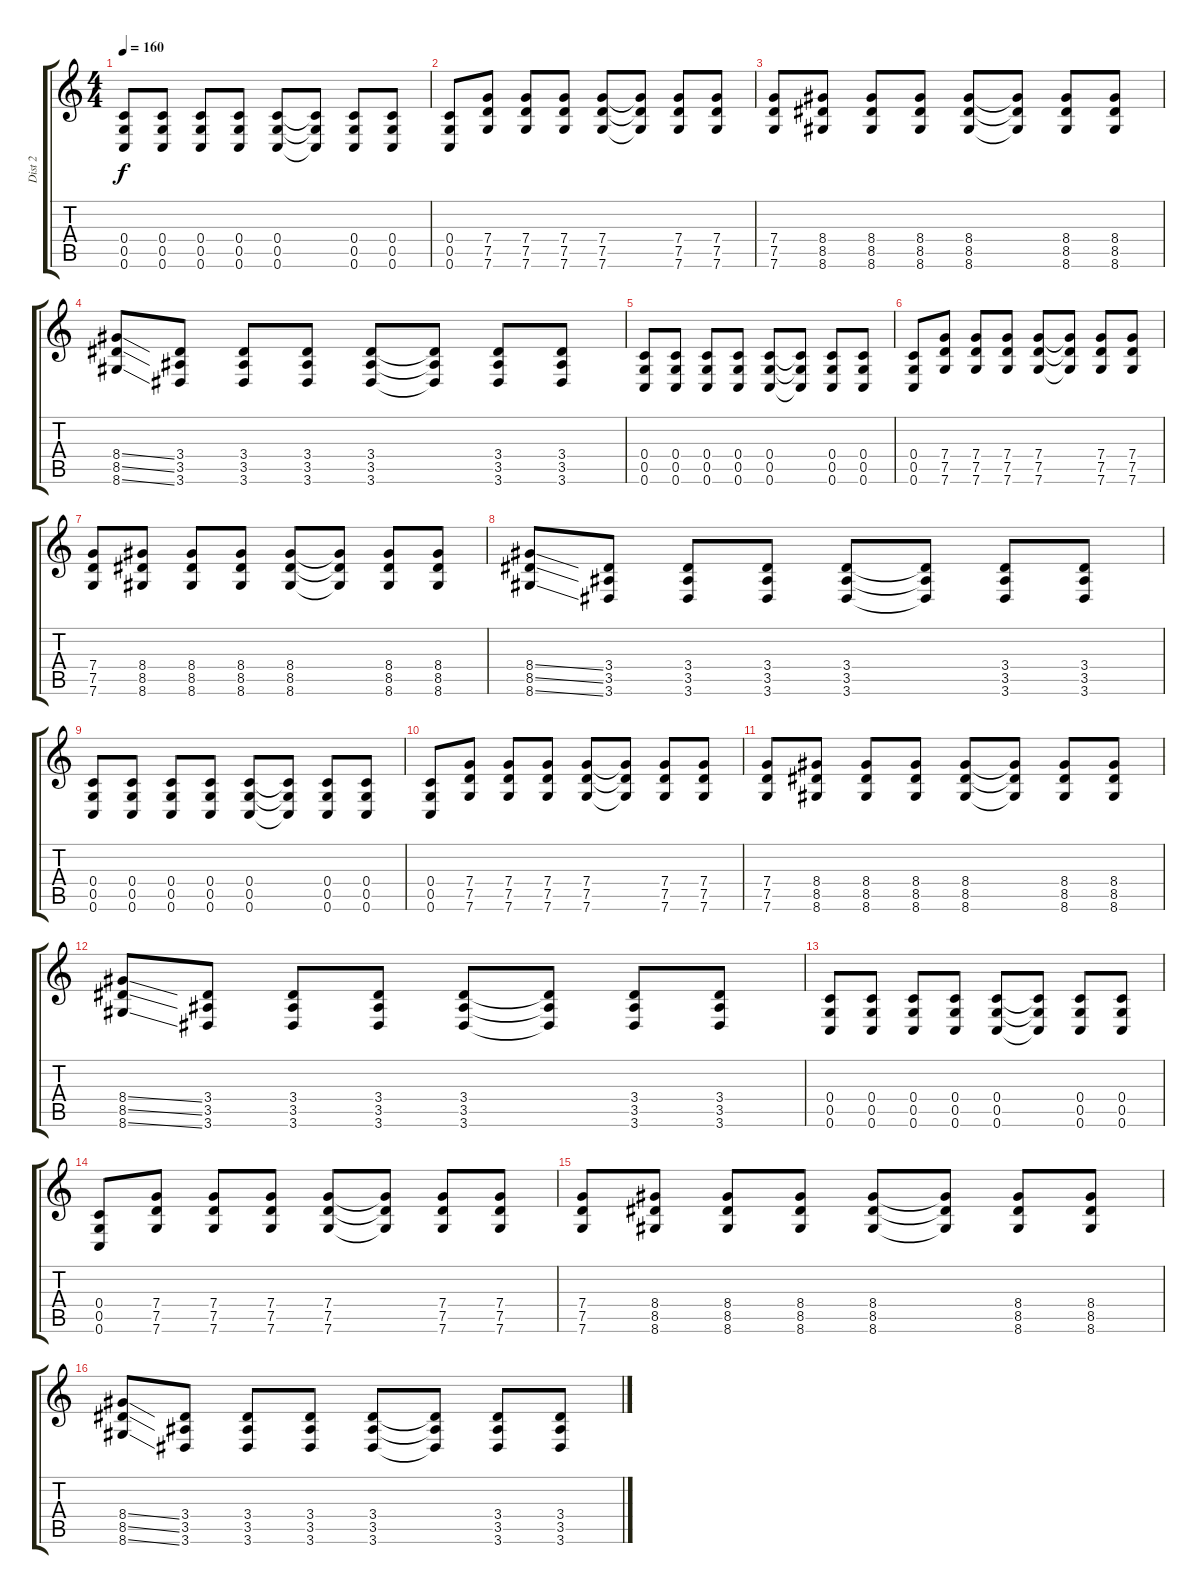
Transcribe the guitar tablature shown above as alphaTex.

\track ("Dist 2" "Dist 2") {instrument distortionguitar}
\staff {score tabs}
\tuning (D4 A3 F3 C3 G2 C2) {hide}
\ts (4 4)
\tempo 160
\clef g2
\ks c
(0.4 0.5 0.6).8{dy f volume 13 instrument distortionguitar} (0.4 0.5 0.6).8 (0.4 0.5 0.6).8 (0.4 0.5 0.6).8 (0.4 0.5 0.6).8 (0.4{t} 0.5{t} 0.6{t}).8 (0.4 0.5 0.6).8 (0.4 0.5 0.6).8 |
(0.4 0.5 0.6).8 (7.4 7.5 7.6).8 (7.4 7.5 7.6).8 (7.4 7.5 7.6).8 (7.4 7.5 7.6).8 (7.4{t} 7.5{t} 7.6{t}).8 (7.4 7.5 7.6).8 (7.4 7.5 7.6).8 |
(7.4 7.5 7.6).8 (8.4 8.5 8.6).8 (8.4 8.5 8.6).8 (8.4 8.5 8.6).8 (8.4 8.5 8.6).8 (8.4{t} 8.5{t} 8.6{t}).8 (8.4 8.5 8.6).8 (8.4 8.5 8.6).8 |
(8.4{ss} 8.5{ss} 8.6{ss}).8 (3.4 3.5 3.6).8 (3.4 3.5 3.6).8 (3.4 3.5 3.6).8 (3.4 3.5 3.6).8 (3.4{t} 3.5{t} 3.6{t}).8 (3.4 3.5 3.6).8 (3.4 3.5 3.6).8 |
(0.4 0.5 0.6).8{volume 13 instrument distortionguitar} (0.4 0.5 0.6).8 (0.4 0.5 0.6).8 (0.4 0.5 0.6).8 (0.4 0.5 0.6).8 (0.4{t} 0.5{t} 0.6{t}).8 (0.4 0.5 0.6).8 (0.4 0.5 0.6).8 |
(0.4 0.5 0.6).8 (7.4 7.5 7.6).8 (7.4 7.5 7.6).8 (7.4 7.5 7.6).8 (7.4 7.5 7.6).8 (7.4{t} 7.5{t} 7.6{t}).8 (7.4 7.5 7.6).8 (7.4 7.5 7.6).8 |
(7.4 7.5 7.6).8 (8.4 8.5 8.6).8 (8.4 8.5 8.6).8 (8.4 8.5 8.6).8 (8.4 8.5 8.6).8 (8.4{t} 8.5{t} 8.6{t}).8 (8.4 8.5 8.6).8 (8.4 8.5 8.6).8 |
(8.4{ss} 8.5{ss} 8.6{ss}).8 (3.4 3.5 3.6).8 (3.4 3.5 3.6).8 (3.4 3.5 3.6).8 (3.4 3.5 3.6).8 (3.4{t} 3.5{t} 3.6{t}).8 (3.4 3.5 3.6).8 (3.4 3.5 3.6).8 |
(0.4 0.5 0.6).8{volume 13 instrument distortionguitar} (0.4 0.5 0.6).8 (0.4 0.5 0.6).8 (0.4 0.5 0.6).8 (0.4 0.5 0.6).8 (0.4{t} 0.5{t} 0.6{t}).8 (0.4 0.5 0.6).8 (0.4 0.5 0.6).8 |
(0.4 0.5 0.6).8 (7.4 7.5 7.6).8 (7.4 7.5 7.6).8 (7.4 7.5 7.6).8 (7.4 7.5 7.6).8 (7.4{t} 7.5{t} 7.6{t}).8 (7.4 7.5 7.6).8 (7.4 7.5 7.6).8 |
(7.4 7.5 7.6).8 (8.4 8.5 8.6).8 (8.4 8.5 8.6).8 (8.4 8.5 8.6).8 (8.4 8.5 8.6).8 (8.4{t} 8.5{t} 8.6{t}).8 (8.4 8.5 8.6).8 (8.4 8.5 8.6).8 |
(8.4{ss} 8.5{ss} 8.6{ss}).8 (3.4 3.5 3.6).8 (3.4 3.5 3.6).8 (3.4 3.5 3.6).8 (3.4 3.5 3.6).8 (3.4{t} 3.5{t} 3.6{t}).8 (3.4 3.5 3.6).8 (3.4 3.5 3.6).8 |
(0.4 0.5 0.6).8{volume 13 instrument distortionguitar} (0.4 0.5 0.6).8 (0.4 0.5 0.6).8 (0.4 0.5 0.6).8 (0.4 0.5 0.6).8 (0.4{t} 0.5{t} 0.6{t}).8 (0.4 0.5 0.6).8 (0.4 0.5 0.6).8 |
(0.4 0.5 0.6).8 (7.4 7.5 7.6).8 (7.4 7.5 7.6).8 (7.4 7.5 7.6).8 (7.4 7.5 7.6).8 (7.4{t} 7.5{t} 7.6{t}).8 (7.4 7.5 7.6).8 (7.4 7.5 7.6).8 |
(7.4 7.5 7.6).8 (8.4 8.5 8.6).8 (8.4 8.5 8.6).8 (8.4 8.5 8.6).8 (8.4 8.5 8.6).8 (8.4{t} 8.5{t} 8.6{t}).8 (8.4 8.5 8.6).8 (8.4 8.5 8.6).8 |
(8.4{ss} 8.5{ss} 8.6{ss}).8 (3.4 3.5 3.6).8 (3.4 3.5 3.6).8 (3.4 3.5 3.6).8 (3.4 3.5 3.6).8 (3.4{t} 3.5{t} 3.6{t}).8 (3.4 3.5 3.6).8 (3.4 3.5 3.6).8
